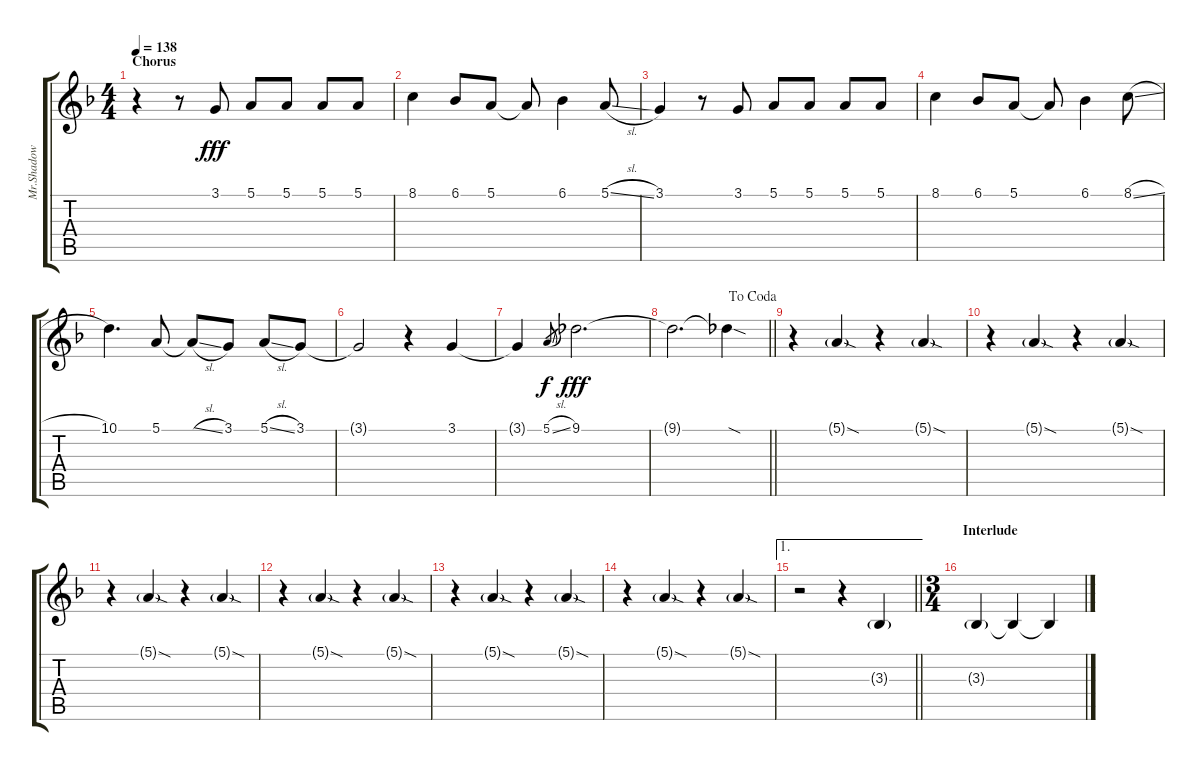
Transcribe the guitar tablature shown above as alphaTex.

\track ("Mr.Shadow [Vocal]" "Mr.Shadow ") {instrument tenorsax}
\staff {score tabs}
\tuning (E4 B3 G3 D3 A2 D2) {hide}
\ts (4 4)
\section ("" "Chorus")
\tempo 138
\clef g2
\ks f
r.4{dy fff} r.8 3.1.8 5.1.8 5.1.8 5.1.8 5.1.8 |
8.1.4 6.1.8 5.1.8 5.1{t}.8 6.1.4 5.1{sl}.8 |
3.1.4 r.8 3.1.8 5.1.8 5.1.8 5.1.8 5.1.8 |
8.1.4 6.1.8 5.1.8 5.1{t}.8 6.1.4 8.1{sl}.8 |
10.1.4{d} 5.1.8 5.1{sl t}.8 3.1.8 5.1{sl}.8 3.1.8 |
3.1{t}.2 r.4 3.1.4 |
3.1{t}.4 5.1{sl}.8{gr dy f} 9.1.2{d dy fff} |
\jump dacoda
\barLineRight lightlight
9.1{t}.2{d} 9.1{sod t}.4 |
r.4 5.1{sod g}.4 r.4 5.1{sod g}.4 |
r.4 5.1{sod g}.4 r.4 5.1{sod g}.4 |
r.4 5.1{sod g}.4 r.4 5.1{sod g}.4 |
r.4 5.1{sod g}.4 r.4 5.1{sod g}.4 |
r.4 5.1{sod g}.4 r.4 5.1{sod g}.4 |
r.4 5.1{sod g}.4 r.4 5.1{sod g}.4 |
\ae 1
\barLineRight lightlight
r.2 r.4 3.3{g}.4 |
\ts (3 4)
\section ("" "Interlude")
3.3{g}.4 3.3{t}.4 3.3{t}.4
